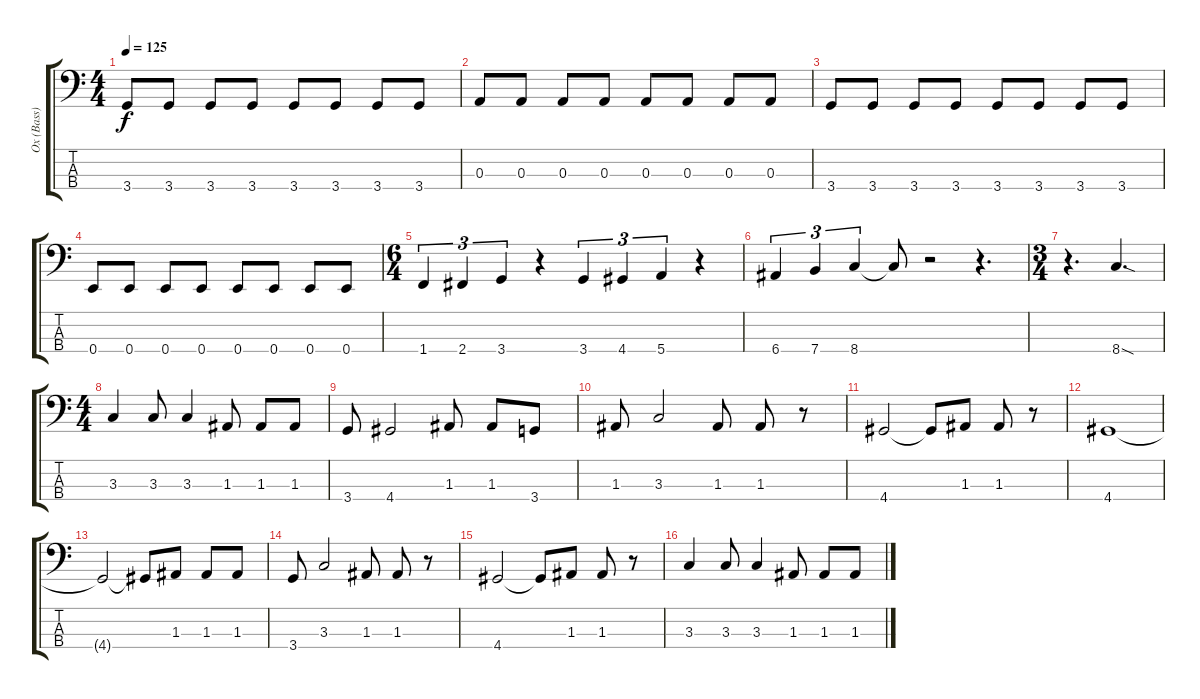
\track ("Ox (Bass)" "Ox (Bass)") {instrument electricbasspick}
\staff {score tabs}
\tuning (G2 D2 A1 E1) {hide}
\ts (4 4)
\tempo 125
\clef f4
\ks c
3.4.8{dy f} 3.4.8 3.4.8 3.4.8 3.4.8 3.4.8 3.4.8 3.4.8 |
0.3.8 0.3.8 0.3.8 0.3.8 0.3.8 0.3.8 0.3.8 0.3.8 |
3.4.8 3.4.8 3.4.8 3.4.8 3.4.8 3.4.8 3.4.8 3.4.8 |
0.4.8 0.4.8 0.4.8 0.4.8 0.4.8 0.4.8 0.4.8 0.4.8 |
\ts (6 4)
1.4.4{tu (3 2)} 2.4.4{tu (3 2)} 3.4.4{tu (3 2)} r.4 3.4.4{tu (3 2)} 4.4.4{tu (3 2)} 5.4.4{tu (3 2)} r.4 |
6.4.4{tu (3 2)} 7.4.4{tu (3 2)} 8.4.4{tu (3 2)} 8.4{t}.8 r.2 r.4{d} |
\ts (3 4)
r.4{d} 8.4{sod}.4{d} |
\ts (4 4)
3.3.4 3.3.8 3.3.4 1.3.8 1.3.8 1.3.8 |
3.4.8 4.4.2 1.3.8 1.3.8 3.4.8 |
1.3.8 3.3.2 1.3.8 1.3.8 r.8 |
4.4.2 4.4{t}.8 1.3.8 1.3.8 r.8 |
4.4.1 |
4.4{t}.2 4.4{t}.8 1.3.8 1.3.8 1.3.8 |
3.4.8 3.3.2 1.3.8 1.3.8 r.8 |
4.4.2 4.4{t}.8 1.3.8 1.3.8 r.8 |
3.3.4 3.3.8 3.3.4 1.3.8 1.3.8 1.3.8
